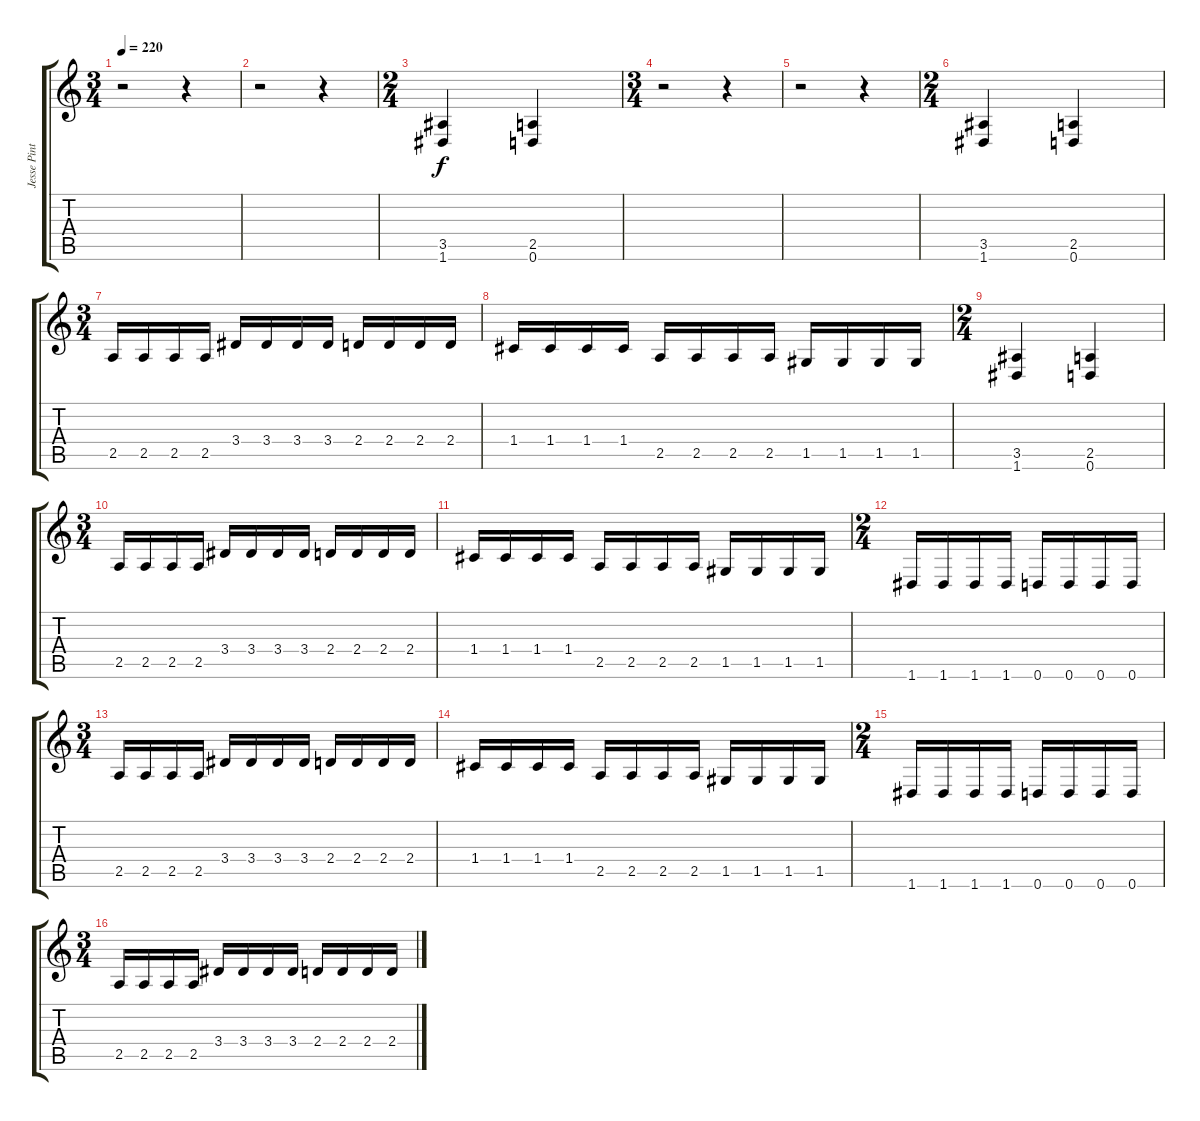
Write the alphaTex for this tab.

\track ("Jesse Pintado (Guitar 2)" "Jesse Pint") {instrument distortionguitar}
\staff {score tabs}
\tuning (D4 A3 F3 C3 G2 D2) {hide}
\ts (3 4)
\tempo 220
\clef g2
\ks c
r.2{dy f} r.4 |
r.2 r.4 |
\ts (2 4)
(3.5 1.6).4 (2.5 0.6).4 |
\ts (3 4)
r.2 r.4 |
r.2 r.4 |
\ts (2 4)
(3.5 1.6).4 (2.5 0.6).4 |
\ts (3 4)
2.5.16 2.5.16 2.5.16 2.5.16 3.4.16 3.4.16 3.4.16 3.4.16 2.4.16 2.4.16 2.4.16 2.4.16 |
1.4.16 1.4.16 1.4.16 1.4.16 2.5.16 2.5.16 2.5.16 2.5.16 1.5.16 1.5.16 1.5.16 1.5.16 |
\ts (2 4)
(3.5 1.6).4 (2.5 0.6).4 |
\ts (3 4)
2.5.16 2.5.16 2.5.16 2.5.16 3.4.16 3.4.16 3.4.16 3.4.16 2.4.16 2.4.16 2.4.16 2.4.16 |
1.4.16 1.4.16 1.4.16 1.4.16 2.5.16 2.5.16 2.5.16 2.5.16 1.5.16 1.5.16 1.5.16 1.5.16 |
\ts (2 4)
1.6.16 1.6.16 1.6.16 1.6.16 0.6.16 0.6.16 0.6.16 0.6.16 |
\ts (3 4)
2.5.16 2.5.16 2.5.16 2.5.16 3.4.16 3.4.16 3.4.16 3.4.16 2.4.16 2.4.16 2.4.16 2.4.16 |
1.4.16 1.4.16 1.4.16 1.4.16 2.5.16 2.5.16 2.5.16 2.5.16 1.5.16 1.5.16 1.5.16 1.5.16 |
\ts (2 4)
1.6.16 1.6.16 1.6.16 1.6.16 0.6.16 0.6.16 0.6.16 0.6.16 |
\ts (3 4)
2.5.16 2.5.16 2.5.16 2.5.16 3.4.16 3.4.16 3.4.16 3.4.16 2.4.16 2.4.16 2.4.16 2.4.16
